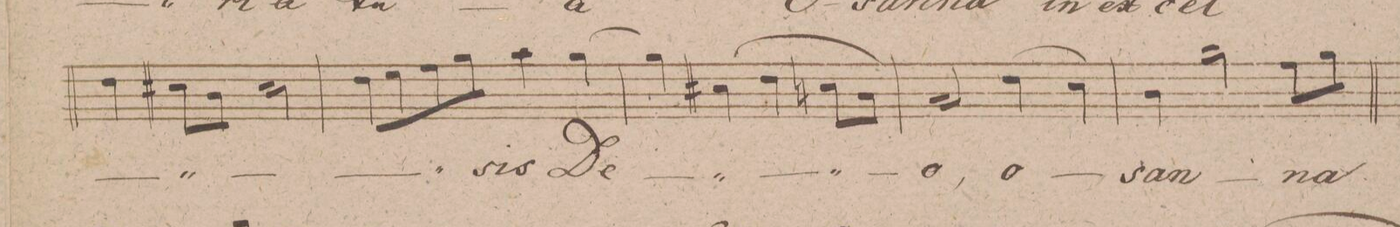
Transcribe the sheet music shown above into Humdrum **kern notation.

**kern	**text	**dynam
*I"Soprano.	*	*
*clefC1	*	*
*k[f#c#g#d#]	*	*
*met(c)	*	*
*M4/4	*	*
4b\]	.	.
8a#X\L	.	.
8g#\J	.	.
2a#\	.	.
=53	=53	=53
8b\L	.	.
8cc#\	.	.
8dd#\	.	.
8ee\J	.	.
*4\lef	*	*
4ff#\	-sis	.
*4\right	*	*
[4ee\	De-	.
=54	=54	=54
4ee\]	.	.
(>4a#X\	.	.
4b\	.	.
8an\L	.	.
8g#\J)	.	.
=55	=55	=55
2f#/	-o,	.
(>4b\	o-	.
4a\)	.	.
=56	=56	=56
4g#\	-san-	.
2ee\	.	.
8dd#\L	-na	.
8ee\J	.	.
=57	=57	=57
*-	*-	*-
